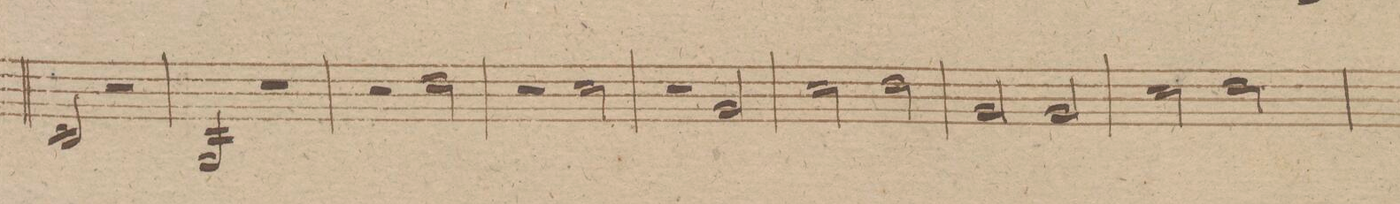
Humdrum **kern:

**kern	**dynam
*I"Clarino 2do in E.	*
*clefG2	*
*k[f#c#g#d#]	*
*met(c|)	*
*M2/2	*
2e/	.
2r	.
=305	=305
2B/	.
2r	.
=306	=306
2r	.
2ff#\	.
=307	=307
2r	.
2ee\	.
=308	=308
2r	.
2b\	.
=309	=309
2ee\	.
2ff#\	.
=310	=310
2b\	.
2b\	.
=311	=311
2ee\	.
2ff#\	.
=312	=312
*-	*-
